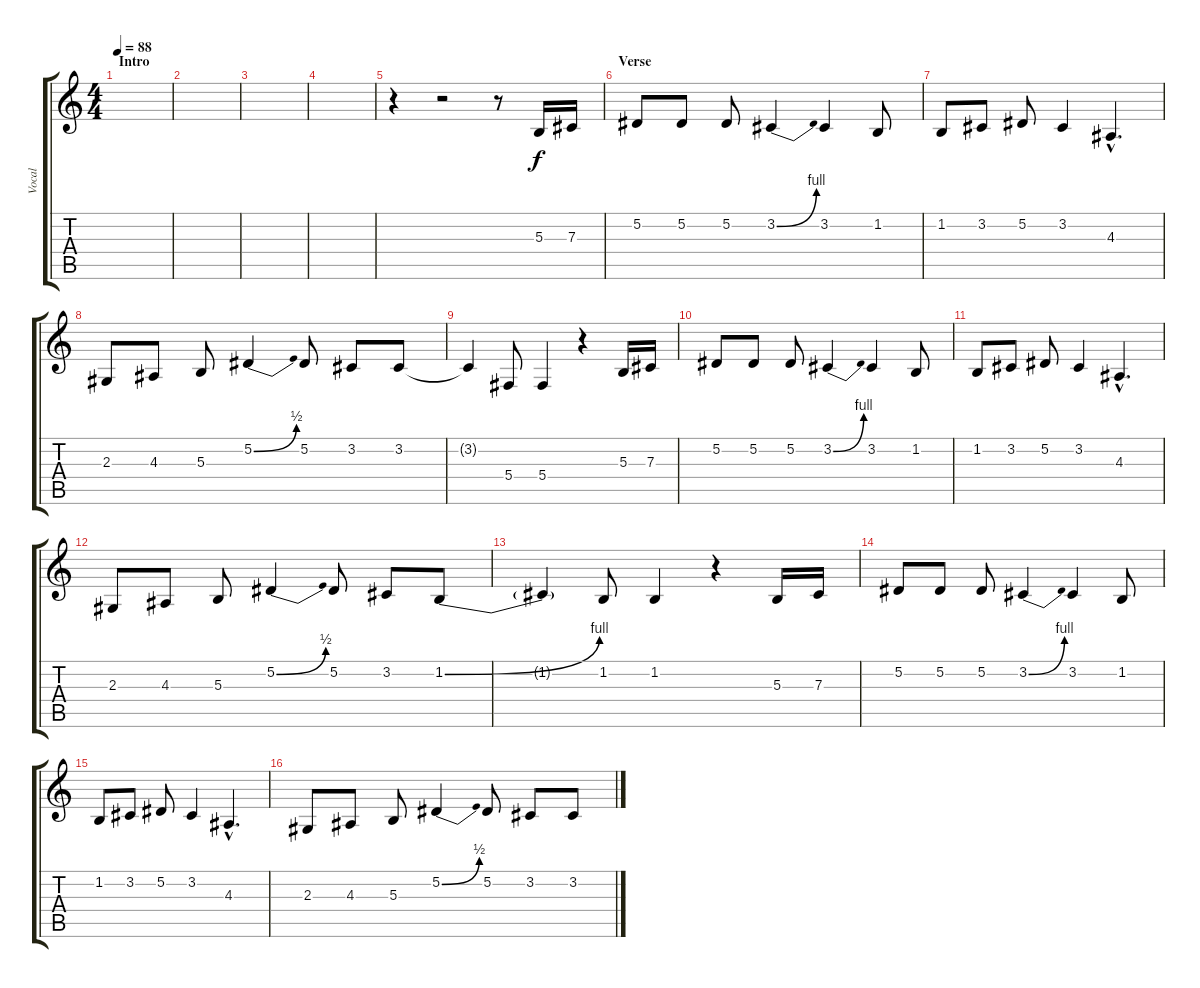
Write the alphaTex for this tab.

\track ("Vocal" "Vocal") {instrument stringensemble1}
\staff {score tabs}
\tuning (Eb4 Bb3 Gb3 Db3 Ab2 Eb2) {hide}
\ts (4 4)
\section ("" "Intro")
\tempo 88
\clef g2
\ks c
|
|
|
|
r.4 r.2 r.8 5.3.16 7.3.16 |
\section ("" "Verse")
5.2.8 5.2.8 5.2.8 3.2{be (bend 0 0 60 4)}.4 3.2.4 1.2.8 |
1.2.8 3.2.8 5.2.8 3.2.4 4.3{hac}.4{d} |
2.3.8 4.3.8 5.3.8 5.2{be (bend 0 0 60 2)}.4 5.2.8 3.2.8 3.2.8 |
3.2{t}.4 5.4.8 5.4.4 r.4 5.3.16 7.3.16 |
5.2.8 5.2.8 5.2.8 3.2{be (bend 0 0 60 4)}.4 3.2.4 1.2.8 |
1.2.8 3.2.8 5.2.8 3.2.4 4.3{hac}.4{d} |
2.3.8 4.3.8 5.3.8 5.2{be (bend 0 0 60 2)}.4 5.2.8 3.2.8 1.2{be (bend 0 0 60 4)}.8 |
1.2{t}.4 1.2.8 1.2.4 r.4 5.3.16 7.3.16 |
\section ("" "")
5.2.8 5.2.8 5.2.8 3.2{be (bend 0 0 60 4)}.4 3.2.4 1.2.8 |
1.2.8 3.2.8 5.2.8 3.2.4 4.3{hac}.4{d} |
2.3.8 4.3.8 5.3.8 5.2{be (bend 0 0 60 2)}.4 5.2.8 3.2.8 3.2.8
